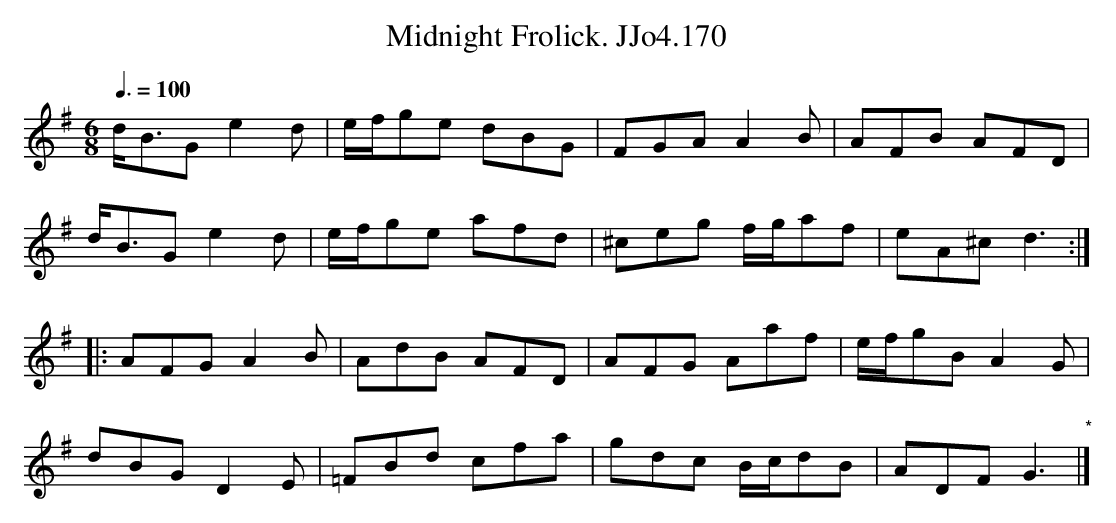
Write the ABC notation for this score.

X:1
T:Midnight Frolick. JJo4.170
M:6/8
L:1/8
Q:3/8=100
K:G
d<BG e2d|e/f/ge dBG|FGA A2B|AFB AFD|
d<BG e2d|e/f/ge afd|^ceg f/g/af|eA^c d3 :|
|:AFG A2B|AdB AFD|AFG Aaf|e/f/gB A2G|
dBG D2E|=FBd cfa|gdc B/c/dB|ADF G3 "*"|]
